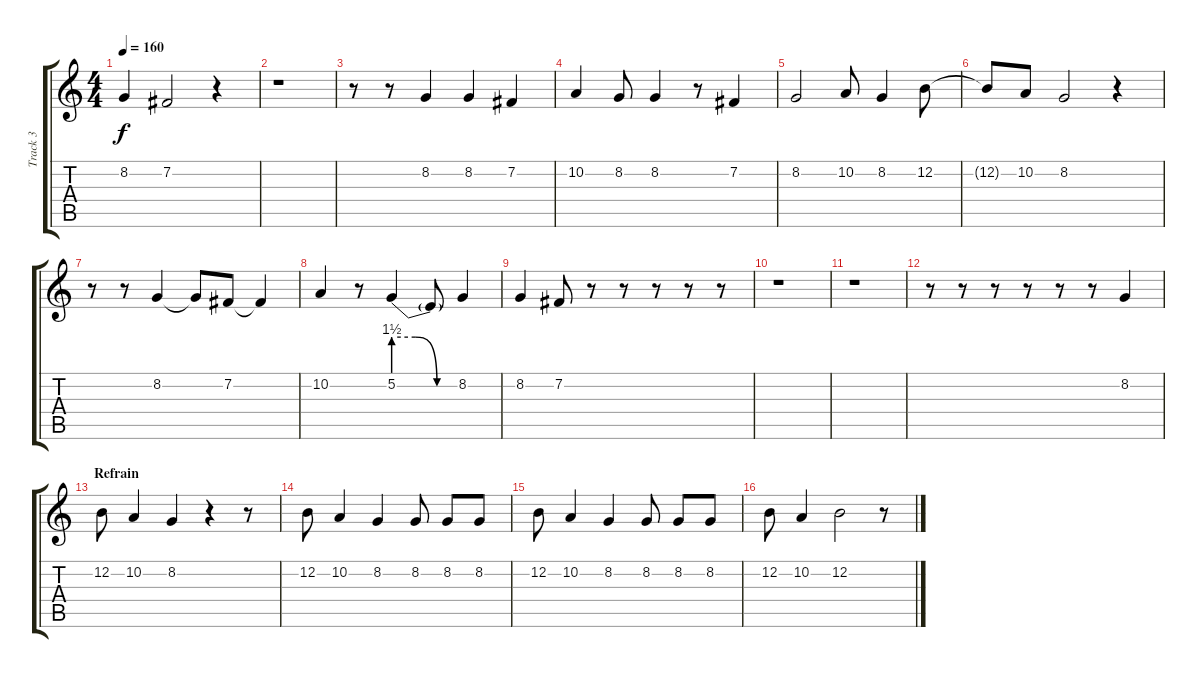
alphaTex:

\track ("Track 3" "Track 3") {instrument panflute}
\staff {score tabs}
\tuning (E4 B3 G3 D3 A2 E2) {hide}
\ts (4 4)
\tempo 160
\clef g2
\ks c
8.2.4{dy f} 7.2.2 r.4 |
r.1 |
r.8 r.8 8.2.4 8.2.4 7.2.4 |
10.2.4 8.2.8 8.2.4 r.8 7.2.4 |
8.2.2 10.2.8 8.2.4 12.2.8 |
12.2{t}.8 10.2.8 8.2.2 r.4 |
r.8 r.8 8.2.4 8.2{t}.8 7.2.8 7.2{t}.4 |
10.2.4 r.8 5.2{be (custom 0 6 20 6 40 0 60 0)}.4 5.2{t}.8 8.2.4 |
8.2.4 7.2.8 r.8 r.8 r.8 r.8 r.8 |
r.1 |
r.1 |
r.8 r.8 r.8 r.8 r.8 r.8 8.2.4 |
\section ("" "Refrain")
12.2.8 10.2.4 8.2.4 r.4 r.8 |
12.2.8 10.2.4 8.2.4 8.2.8 8.2.8 8.2.8 |
12.2.8 10.2.4 8.2.4 8.2.8 8.2.8 8.2.8 |
12.2.8 10.2.4 12.2.2 r.8
